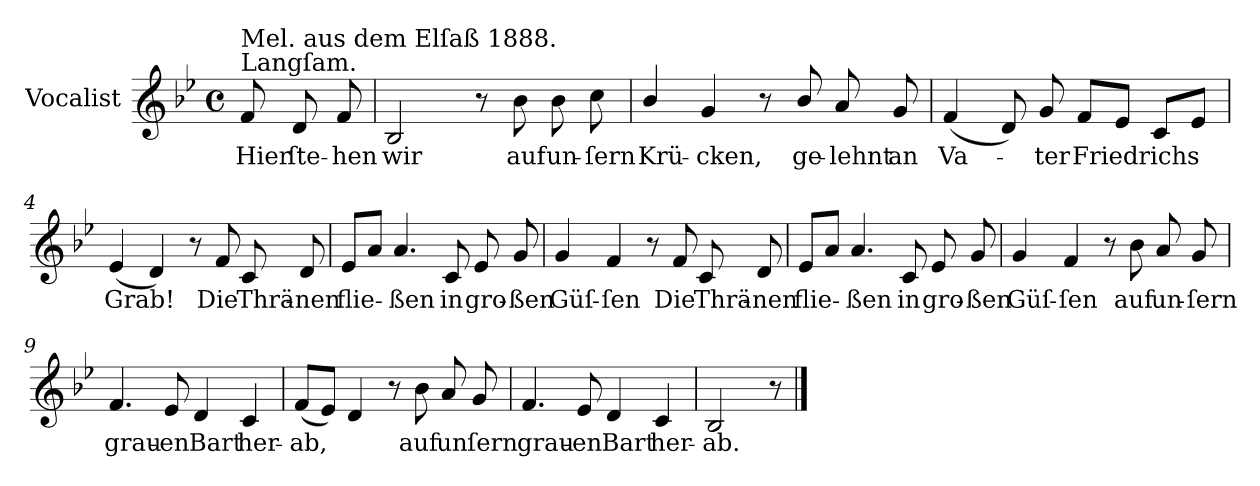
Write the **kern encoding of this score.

**kern	**text
*part1	*part1
*staff1	*staff1
*I"Vocalist	*
*k[b-e-]	*
*B-:	*
*M4/4	*
*met(c)	*
=	=
!LO:TX:a:t=Langſam.	!
!LO:TX:a:t=Mel. aus dem Elſaß 1888.	!
8f	Hier
8d	ſte-
8f	-hen
=1	=1
2B-	wir
8r	.
8b-	auf
8b-	un-
8cc	-ſern
=2	=2
4b-/	Krü-
4g	-cken,
8r	.
8b-/	ge-
8a	-lehnt
8g	an
=3	=3
(4f	Va-
8d)	.
8g	-ter
8fL	Friedrichs
8e-J	.
8cL	.
8e-J	.
=4	=4
(4e-	Grab!
4d)	.
8r	.
8f	Die
8c	Thrä-
8d	-nen
=5	=5
8e-L	flie-
8aJ	.
4.a	-ßen
8c	in
8e-	gro-
8g	-ßen
=6	=6
4g	Güſ-
4f	-ſen
8r	.
8f	Die
8c	Thrä-
8d	-nen
=7	=7
8e-L	flie-
8aJ	.
4.a	-ßen
8c	in
8e-	gro-
8g	-ßen
=8	=8
4g	Güſ-
4f	-ſen
8r	.
8b-	auf
8a	un-
8g	-ſern
=9	=9
4.f	grau-
8e-	-en
4d	Bart
4c	her-
=10	=10
(8fL	-ab,
8e-J)	.
4d	.
8r	.
8b-	auf
8a	un
8g	ſern
=11	=11
4.f	grau-
8e-	-en
4d	Bart
4c	her-
=12	=12
2B-	-ab.
8r	.
==	==
*-	*-
